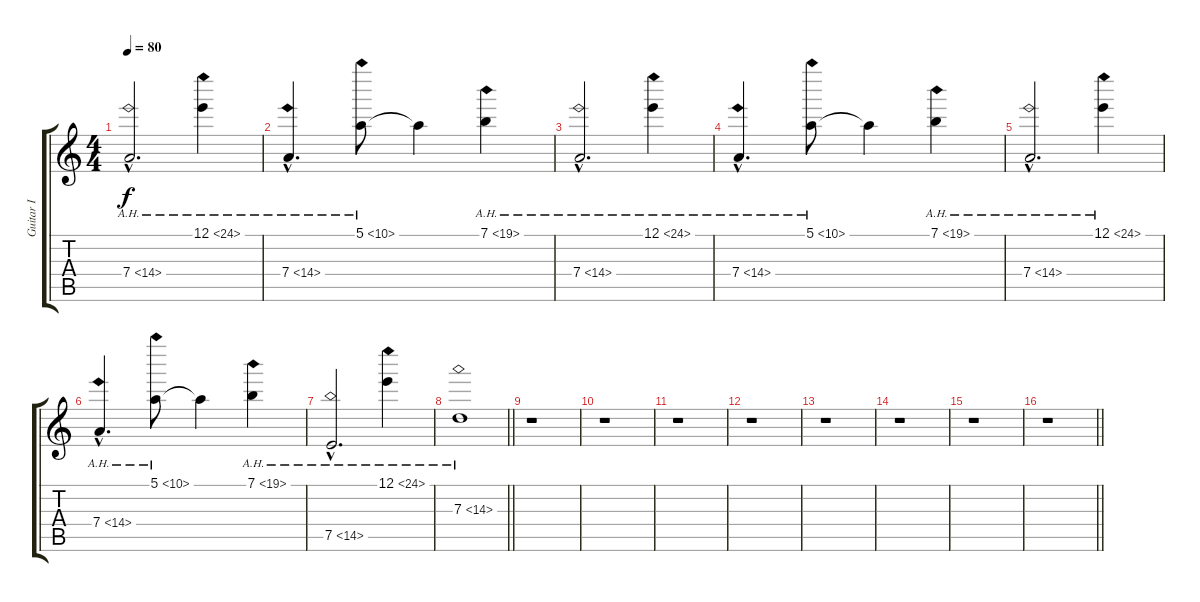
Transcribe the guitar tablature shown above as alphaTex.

\track ("Guitar I" "Guitar I") {instrument distortionguitar}
\staff {score tabs}
\tuning (E4 B3 G3 D3 A2 E2) {hide}
\ts (4 4)
\tempo 80
\clef g2
\ks c
7.4{ah 7 hac}.2{d dy f instrument electricguitarclean} 12.1{ah 12}.4 |
7.4{ah 7 hac}.4{d} 5.1{ah 5}.8 5.1{t}.4 7.1{ah 12}.4 |
7.4{ah 7 hac}.2{d} 12.1{ah 12}.4 |
7.4{ah 7 hac}.4{d} 5.1{ah 5}.8 5.1{t}.4 7.1{ah 12}.4 |
7.4{ah 7 hac}.2{d} 12.1{ah 12}.4 |
7.4{ah 7 hac}.4{d} 5.1{ah 5}.8 5.1{t}.4 7.1{ah 12}.4 |
7.5{ah 7 hac}.2{d} 12.1{ah 12}.4 |
\barLineRight lightlight
7.3{ah 7}.1 |
r.1 |
r.1 |
r.1 |
r.1 |
r.1 |
r.1 |
r.1 |
\barLineRight lightlight
r.1
